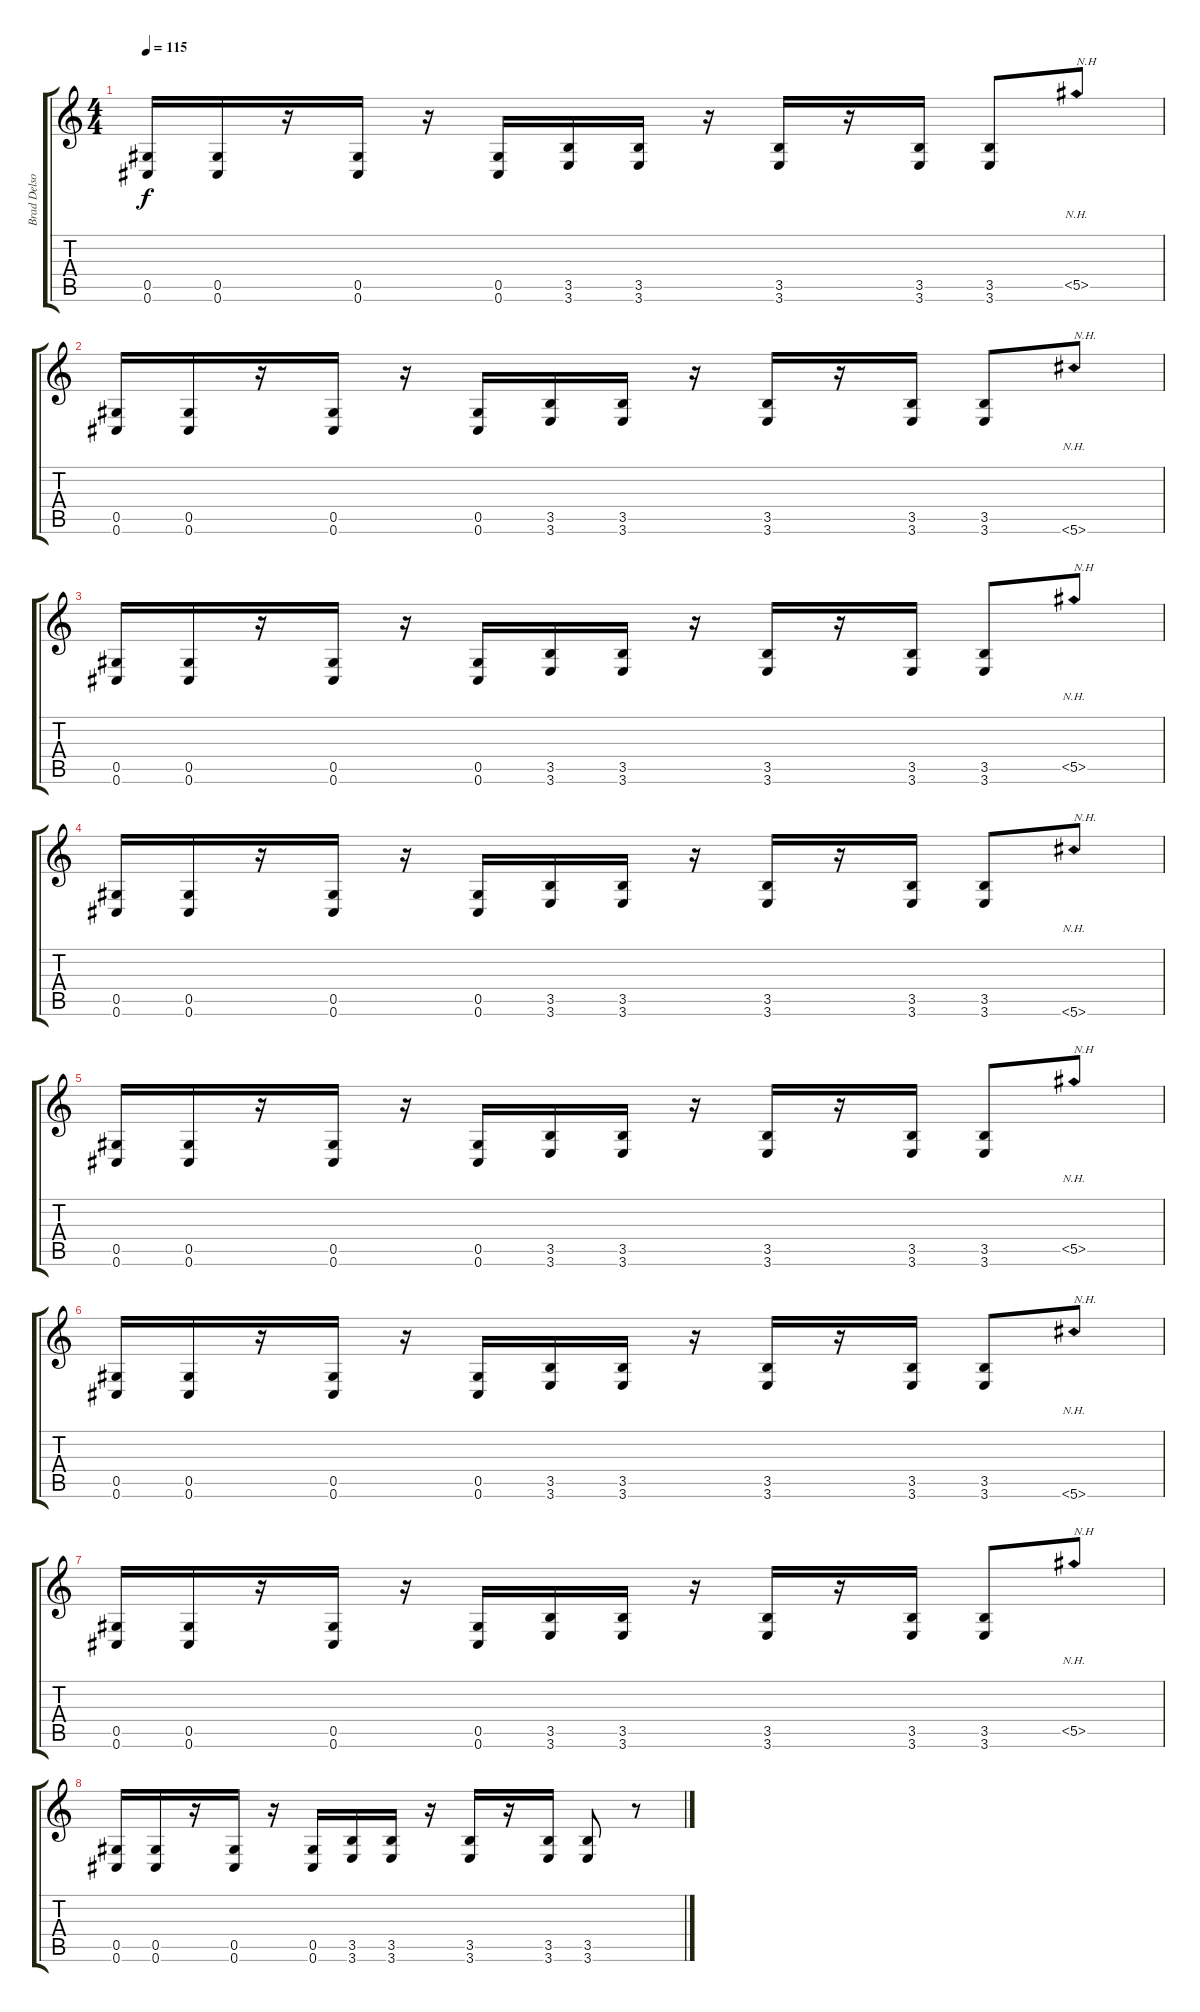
\track ("Brad Delson (Guitar)" "Brad Delso") {instrument distortionguitar}
\staff {score tabs}
\tuning (Eb4 Bb3 Gb3 Db3 Ab2 Db2) {hide}
\ts (4 4)
\tempo 115
\clef g2
\ks c
(0.5 0.6).16{dy f} (0.5 0.6).16 r.16 (0.5 0.6).16 r.16 (0.5 0.6).16 (3.5 3.6).16 (3.5 3.6).16 r.16 (3.5 3.6).16 r.16 (3.5 3.6).16 (3.5 3.6).8 5.5{nh}.8{txt "N.H"} |
(0.5 0.6).16 (0.5 0.6).16 r.16 (0.5 0.6).16 r.16 (0.5 0.6).16 (3.5 3.6).16 (3.5 3.6).16 r.16 (3.5 3.6).16 r.16 (3.5 3.6).16 (3.5 3.6).8 5.6{nh}.8{txt "N.H."} |
(0.5 0.6).16 (0.5 0.6).16 r.16 (0.5 0.6).16 r.16 (0.5 0.6).16 (3.5 3.6).16 (3.5 3.6).16 r.16 (3.5 3.6).16 r.16 (3.5 3.6).16 (3.5 3.6).8 5.5{nh}.8{txt "N.H"} |
(0.5 0.6).16 (0.5 0.6).16 r.16 (0.5 0.6).16 r.16 (0.5 0.6).16 (3.5 3.6).16 (3.5 3.6).16 r.16 (3.5 3.6).16 r.16 (3.5 3.6).16 (3.5 3.6).8 5.6{nh}.8{txt "N.H."} |
(0.5 0.6).16 (0.5 0.6).16 r.16 (0.5 0.6).16 r.16 (0.5 0.6).16 (3.5 3.6).16 (3.5 3.6).16 r.16 (3.5 3.6).16 r.16 (3.5 3.6).16 (3.5 3.6).8 5.5{nh}.8{txt "N.H"} |
(0.5 0.6).16 (0.5 0.6).16 r.16 (0.5 0.6).16 r.16 (0.5 0.6).16 (3.5 3.6).16 (3.5 3.6).16 r.16 (3.5 3.6).16 r.16 (3.5 3.6).16 (3.5 3.6).8 5.6{nh}.8{txt "N.H."} |
(0.5 0.6).16 (0.5 0.6).16 r.16 (0.5 0.6).16 r.16 (0.5 0.6).16 (3.5 3.6).16 (3.5 3.6).16 r.16 (3.5 3.6).16 r.16 (3.5 3.6).16 (3.5 3.6).8 5.5{nh}.8{txt "N.H"} |
(0.5 0.6).16 (0.5 0.6).16 r.16 (0.5 0.6).16 r.16 (0.5 0.6).16 (3.5 3.6).16 (3.5 3.6).16 r.16 (3.5 3.6).16 r.16 (3.5 3.6).16 (3.5 3.6).8 r.8
